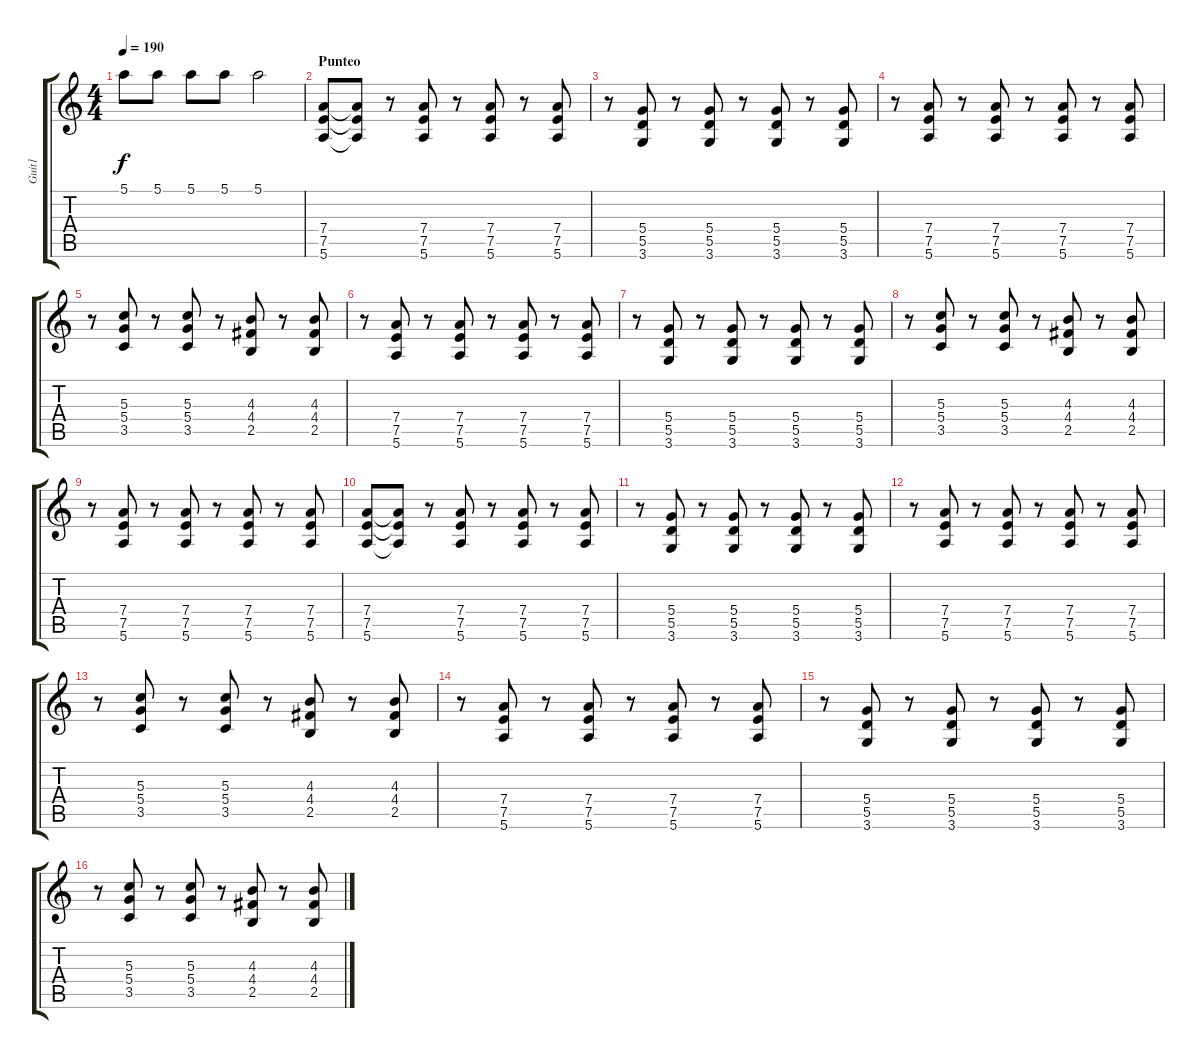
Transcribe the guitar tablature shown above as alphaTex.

\track ("Guit1" "Guit1") {instrument overdrivenguitar}
\staff {score tabs}
\tuning (E4 B3 G3 D3 A2 E2) {hide}
\ts (4 4)
\tempo 190
\clef g2
\ks c
5.1.8{dy f} 5.1.8 5.1.8 5.1.8 5.1.2 |
\section ("" "Punteo")
(7.4 7.5 5.6).8 (7.4{t} 7.5{t} 5.6{t}).8 r.8 (7.4 7.5 5.6).8 r.8 (7.4 7.5 5.6).8 r.8 (7.4 7.5 5.6).8 |
r.8 (5.4 5.5 3.6).8 r.8 (5.4 5.5 3.6).8 r.8 (5.4 5.5 3.6).8 r.8 (5.4 5.5 3.6).8 |
r.8 (7.4 7.5 5.6).8 r.8 (7.4 7.5 5.6).8 r.8 (7.4 7.5 5.6).8 r.8 (7.4 7.5 5.6).8 |
r.8 (5.3 5.4 3.5).8 r.8 (5.3 5.4 3.5).8 r.8 (4.3 4.4 2.5).8 r.8 (4.3 4.4 2.5).8 |
r.8 (7.4 7.5 5.6).8 r.8 (7.4 7.5 5.6).8 r.8 (7.4 7.5 5.6).8 r.8 (7.4 7.5 5.6).8 |
r.8 (5.4 5.5 3.6).8 r.8 (5.4 5.5 3.6).8 r.8 (5.4 5.5 3.6).8 r.8 (5.4 5.5 3.6).8 |
r.8 (5.3 5.4 3.5).8 r.8 (5.3 5.4 3.5).8 r.8 (4.3 4.4 2.5).8 r.8 (4.3 4.4 2.5).8 |
r.8 (7.4 7.5 5.6).8 r.8 (7.4 7.5 5.6).8 r.8 (7.4 7.5 5.6).8 r.8 (7.4 7.5 5.6).8 |
(7.4 7.5 5.6).8 (7.4{t} 7.5{t} 5.6{t}).8 r.8 (7.4 7.5 5.6).8 r.8 (7.4 7.5 5.6).8 r.8 (7.4 7.5 5.6).8 |
r.8 (5.4 5.5 3.6).8 r.8 (5.4 5.5 3.6).8 r.8 (5.4 5.5 3.6).8 r.8 (5.4 5.5 3.6).8 |
r.8 (7.4 7.5 5.6).8 r.8 (7.4 7.5 5.6).8 r.8 (7.4 7.5 5.6).8 r.8 (7.4 7.5 5.6).8 |
r.8 (5.3 5.4 3.5).8 r.8 (5.3 5.4 3.5).8 r.8 (4.3 4.4 2.5).8 r.8 (4.3 4.4 2.5).8 |
r.8 (7.4 7.5 5.6).8 r.8 (7.4 7.5 5.6).8 r.8 (7.4 7.5 5.6).8 r.8 (7.4 7.5 5.6).8 |
r.8 (5.4 5.5 3.6).8 r.8 (5.4 5.5 3.6).8 r.8 (5.4 5.5 3.6).8 r.8 (5.4 5.5 3.6).8 |
r.8 (5.3 5.4 3.5).8 r.8 (5.3 5.4 3.5).8 r.8 (4.3 4.4 2.5).8 r.8 (4.3 4.4 2.5).8
